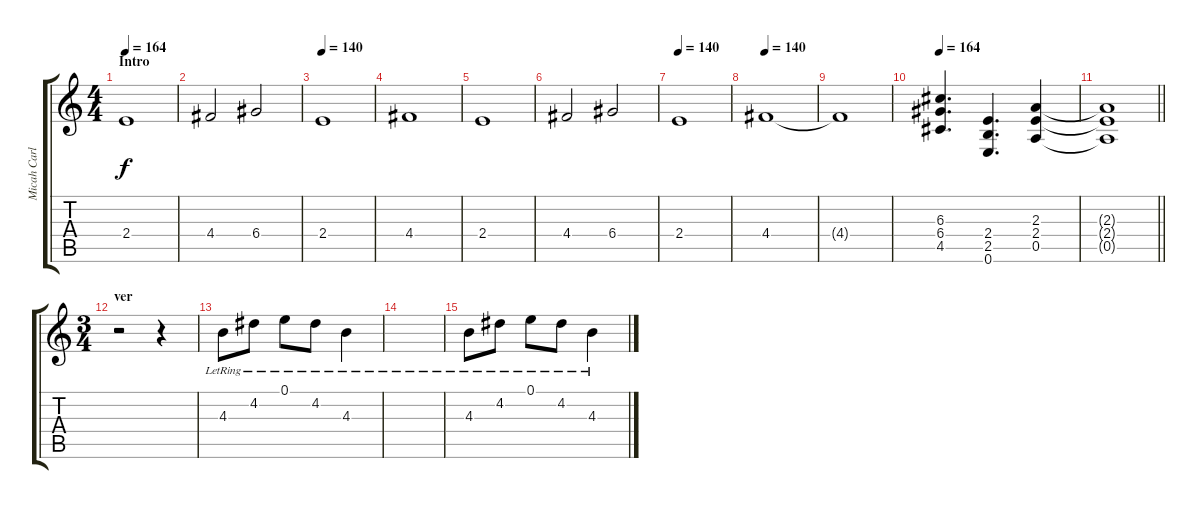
\track ("Micah Carli (Guitar)" "Micah Carl") {instrument distortionguitar}
\staff {score tabs}
\tuning (E4 B3 G3 D3 A2 E2) {hide}
\ts (4 4)
\section ("" "Intro")
\tempo 164
\tempo 140
\tempo 164
\clef g2
\ks c
2.4.1{dy f instrument electricguitarjazz} |
4.4.2 6.4.2 |
\tempo 140
2.4.1 |
4.4.1{instrument electricguitarjazz} |
2.4.1 |
4.4.2 6.4.2{instrument electricguitarjazz} |
\tempo 140
2.4.1 |
\tempo 140
4.4.1 |
4.4{t}.1 |
\tempo 164
(6.3 6.4 4.5).4{d instrument distortionguitar} (2.4 2.5 0.6).4{d} (2.3 2.4 0.5).4{instrument distortionguitar} |
\barLineRight lightlight
(2.3{t} 2.4{t} 0.5{t}).1 |
\ts (3 4)
\section ("" "ver")
r.2 r.4 |
4.3{lr}.8{instrument electricguitarjazz} 4.2{lr}.8 0.1{lr}.8 4.2{lr}.8 4.3{lr}.4 |
|
4.3{lr}.8{instrument electricguitarjazz} 4.2{lr}.8 0.1{lr}.8 4.2{lr}.8 4.3{lr}.4
